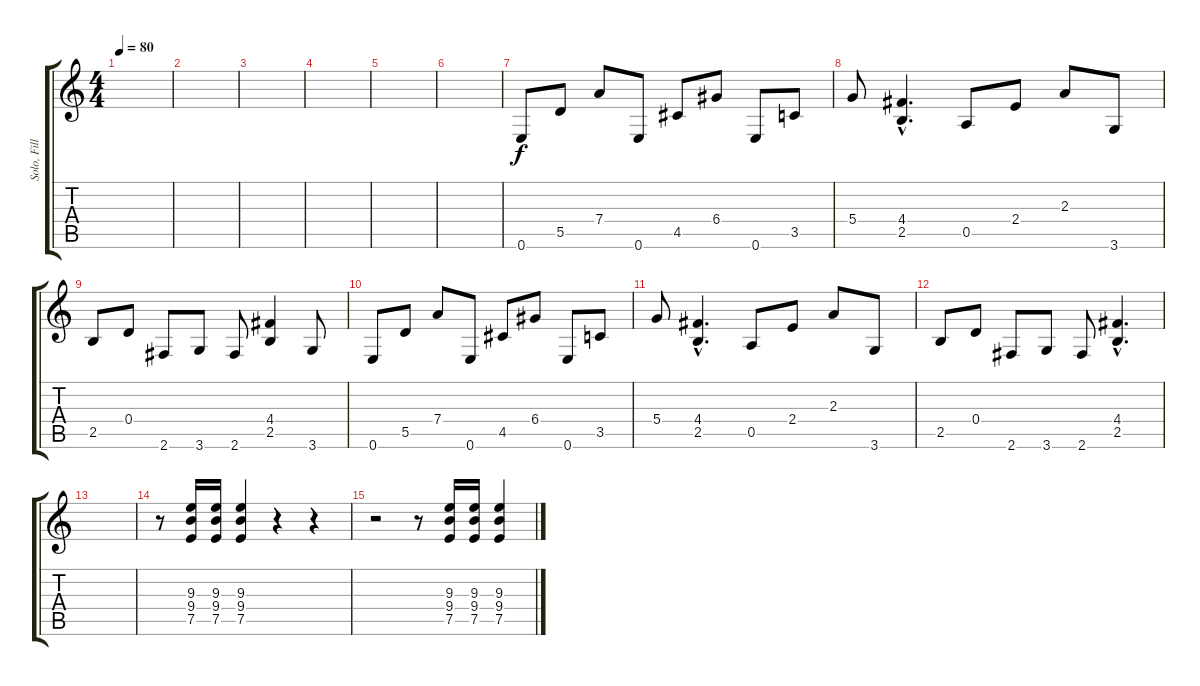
\track ("Solo, Fills" "Solo, Fill") {instrument distortionguitar}
\staff {score tabs}
\tuning (E4 B3 G3 D3 A2 E2) {hide}
\ts (4 4)
\tempo 80
\clef g2
\ks c
|
|
|
|
|
|
0.6.8 5.5.8 7.4.8 0.6.8 4.5.8 6.4.8 0.6.8 3.5.8 |
5.4.8 (4.4{hac} 2.5{hac}).4{d} 0.5.8 2.4.8 2.3.8 3.6.8 |
2.5.8 0.4.8 2.6.8 3.6.8 2.6.8 (4.4 2.5).4 3.6.8 |
0.6.8 5.5.8 7.4.8 0.6.8 4.5.8 6.4.8 0.6.8 3.5.8 |
5.4.8 (4.4{hac} 2.5{hac}).4{d} 0.5.8 2.4.8 2.3.8 3.6.8 |
2.5.8 0.4.8 2.6.8 3.6.8 2.6.8 (4.4{hac} 2.5{hac}).4{d} |
|
r.8 (9.3 9.4 7.5).16 (9.3 9.4 7.5).16 (9.3 9.4 7.5).4 r.4 r.4 |
r.2 r.8 (9.3 9.4 7.5).16 (9.3 9.4 7.5).16 (9.3 9.4 7.5).4
